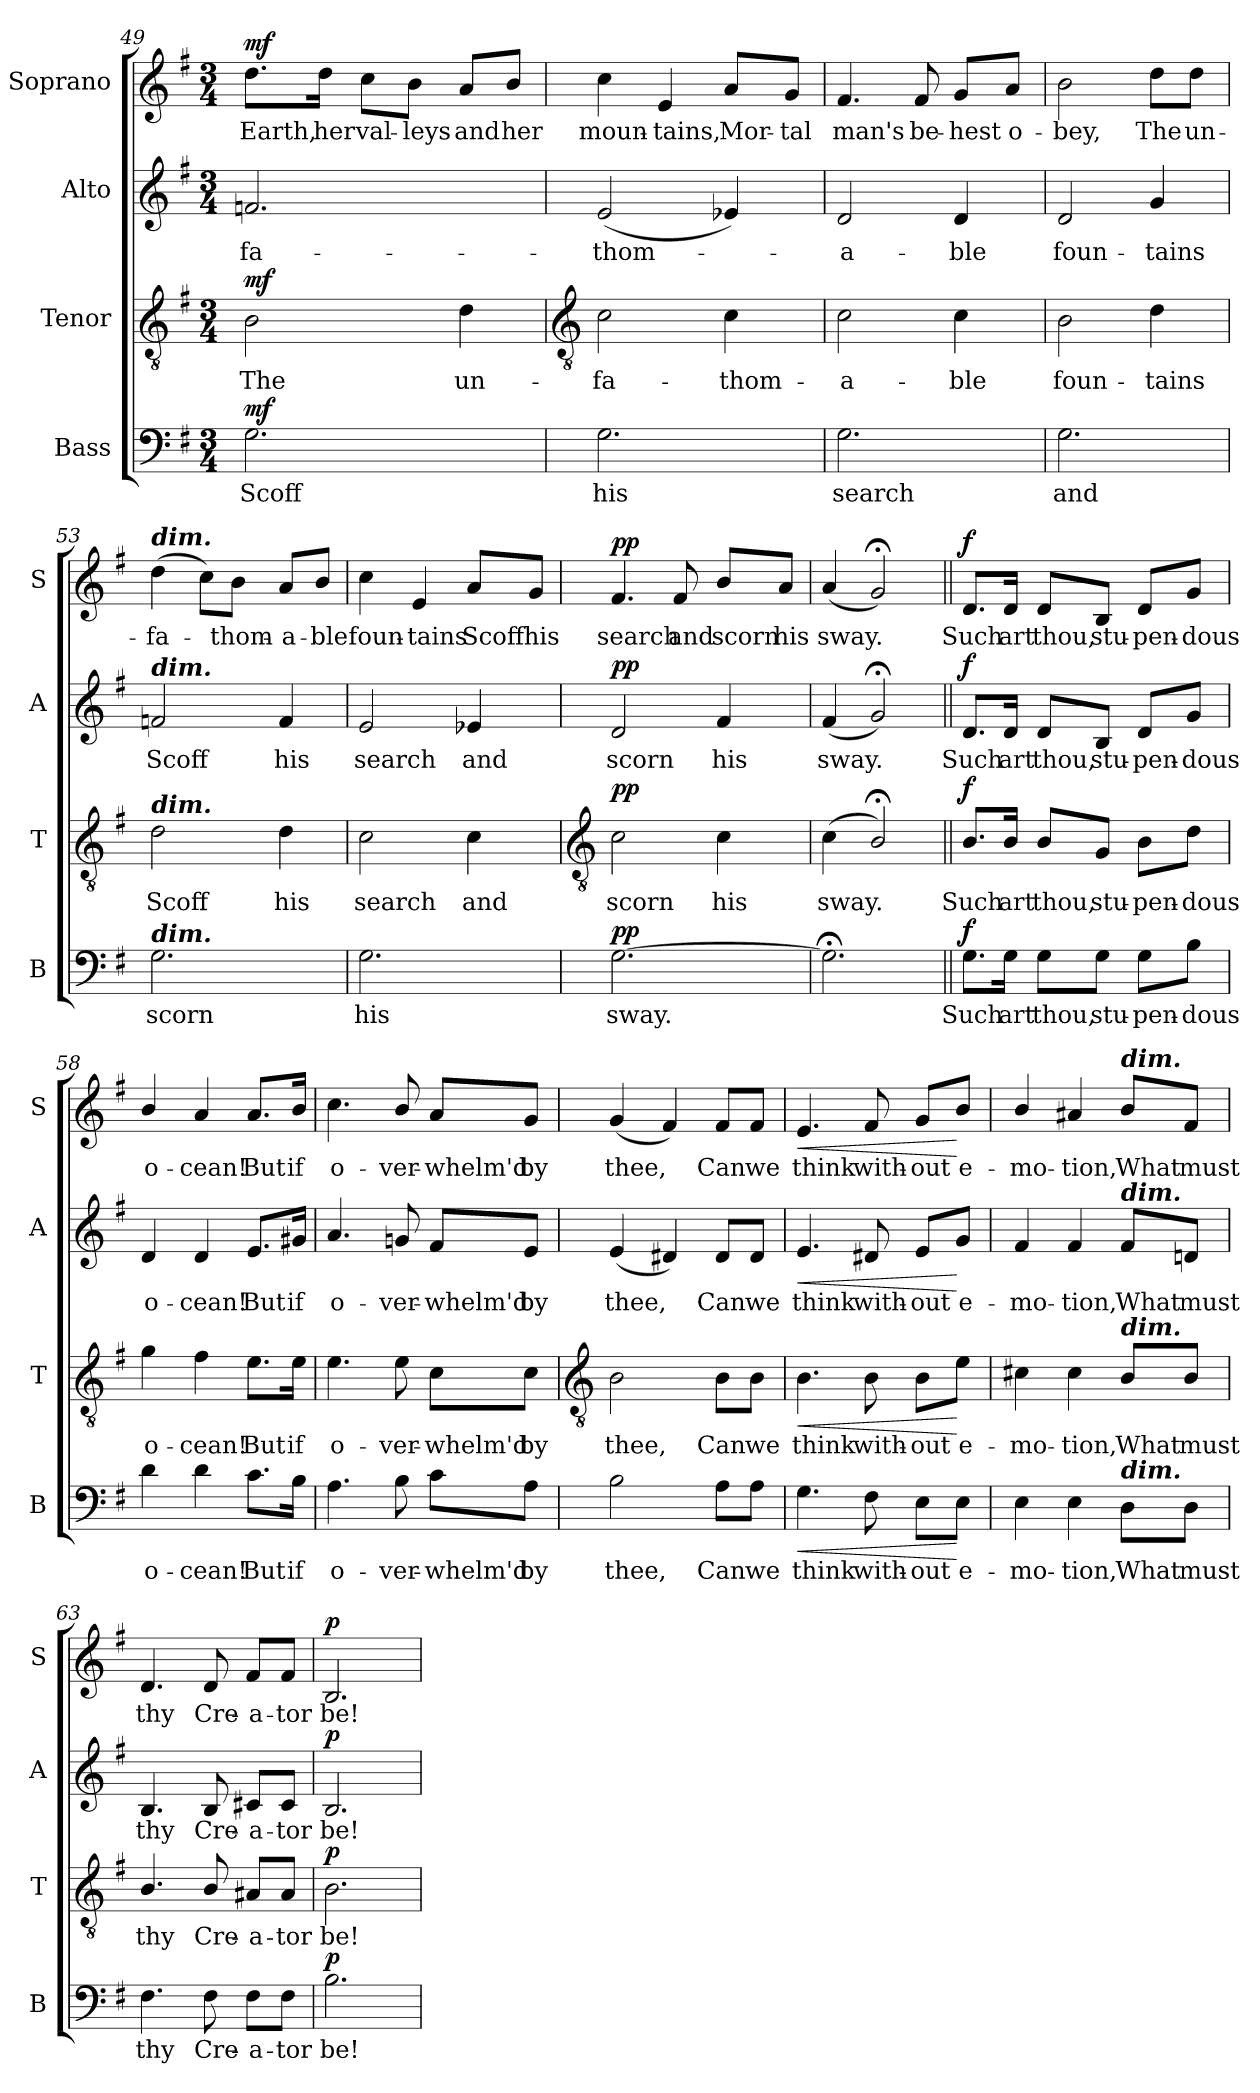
**kern	**text	**dynam	**kern	**text	**dynam	**kern	**text	**dynam	**kern	**text	**dynam
*part4	*part4	*part4	*part3	*part3	*part3	*part2	*part2	*part2	*part1	*part1	*part1
*staff4	*staff4	*staff4	*staff3	*staff3	*staff3	*staff2	*staff2	*staff2	*staff1	*staff1	*staff1
*I"Bass	*	*	*I"Tenor	*	*	*I"Alto	*	*	*I"Soprano	*	*
*I'B	*	*	*I'T	*	*	*I'A	*	*	*I'S	*	*
*clefF4	*	*	*clefGv2	*	*	*clefG2	*	*	*clefG2	*	*
*k[f#]	*	*	*k[f#]	*	*	*k[f#]	*	*	*k[f#]	*	*
*G:	*	*	*G:	*	*	*G:	*	*	*G:	*	*
*M3/4	*	*	*M3/4	*	*	*M3/4	*	*	*M3/4	*	*
=49	=49	=49	=49	=49	=49	=49	=49	=49	=49	=49	=49
!	!LO:LY:b	!LO:DY:b	!	!LO:LY:b	!LO:DY:b	!	!LO:LY:b	!	!	!LO:LY:b	!LO:DY:b
2.G	Scoff	mf	2B	The	mf	2.fn	-fa-	.	8.dd\L	Earth,	mf
!	!	!	!	!	!	!	!	!	!	!LO:LY:b	!
.	.	.	.	.	.	.	.	.	16dd\Jk	her	.
!	!	!	!	!	!	!	!	!	!	!LO:LY:b	!
.	.	.	.	.	.	.	.	.	8cc\L	val-	.
!	!	!	!	!	!	!	!	!	!	!LO:LY:b	!
.	.	.	.	.	.	.	.	.	8b\J	-leys	.
!	!	!	!	!LO:LY:b	!	!	!	!	!	!LO:LY:b	!
.	.	.	4d	un-	.	.	.	.	8a/L	and	.
!	!	!	!	!	!	!	!	!	!	!LO:LY:b	!
.	.	.	.	.	.	.	.	.	8b/J	her	.
!!LO:LB:g=z
=50	=50	=50	=50	=50	=50	=50	=50	=50	=50	=50	=50
*	*	*	*clefGv2	*	*	*	*	*	*	*	*
!	!LO:LY:b	!	!	!LO:LY:b	!	!	!LO:LY:b	!	!	!LO:LY:b	!
2.G	his	.	2c	-fa-	.	(<2e	-thom-	.	4cc	moun-	.
!	!	!	!	!	!	!	!	!	!	!LO:LY:b	!
.	.	.	.	.	.	.	.	.	4e	-tains,	.
!	!	!	!	!LO:LY:b	!	!	!	!	!	!LO:LY:b	!
.	.	.	4c	-thom-	.	4e-X)	.	.	8a/L	Mor-	.
!	!	!	!	!	!	!	!	!	!	!LO:LY:b	!
.	.	.	.	.	.	.	.	.	8g/J	-tal	.
=51	=51	=51	=51	=51	=51	=51	=51	=51	=51	=51	=51
!	!LO:LY:b	!	!	!LO:LY:b	!	!	!LO:LY:b	!	!	!LO:LY:b	!
2.G	search	.	2c	-a-	.	2d	a-	.	4.f#	man's	.
!	!	!	!	!	!	!	!	!	!	!LO:LY:b	!
.	.	.	.	.	.	.	.	.	8f#	be-	.
!	!	!	!	!LO:LY:b	!	!	!LO:LY:b	!	!	!LO:LY:b	!
.	.	.	4c	-ble	.	4d	-ble	.	8g/L	-hest	.
!	!	!	!	!	!	!	!	!	!	!LO:LY:b	!
.	.	.	.	.	.	.	.	.	8a/J	o-	.
=52	=52	=52	=52	=52	=52	=52	=52	=52	=52	=52	=52
!	!LO:LY:b	!	!	!LO:LY:b	!	!	!LO:LY:b	!	!	!LO:LY:b	!
2.G	and	.	2B	foun-	.	2d	foun-	.	2b	-bey,	.
!	!	!	!	!LO:LY:b	!	!	!LO:LY:b	!	!	!LO:LY:b	!
.	.	.	4d	-tains	.	4g	-tains	.	8dd\L	The	.
!	!	!	!	!	!	!	!	!	!	!LO:LY:b	!
.	.	.	.	.	.	.	.	.	8dd\J	un-	.
=53	=53	=53	=53	=53	=53	=53	=53	=53	=53	=53	=53
!	!	!	!	!	!	!	!	!	!LO:TX:a:Bi:t=dim.	!	!
!	!	!	!	!	!	!LO:TX:a:Bi:t=dim.	!	!	!	!	!
!	!	!	!LO:TX:a:Bi:t=dim.	!	!	!	!	!	!	!	!
!LO:TX:a:Bi:t=dim.	!	!	!	!	!	!	!	!	!	!	!
!	!LO:LY:b	!	!	!LO:LY:b	!	!	!LO:LY:b	!	!	!LO:LY:b	!
2.G	scorn	.	2d	Scoff	.	2fn	Scoff	.	(>4dd	-fa-	.
.	.	.	.	.	.	.	.	.	8cc\L)	.	.
!	!	!	!	!	!	!	!	!	!	!LO:LY:b	!
.	.	.	.	.	.	.	.	.	8b\J	thom-	.
!	!	!	!	!LO:LY:b	!	!	!LO:LY:b	!	!	!LO:LY:b	!
.	.	.	4d	his	.	4f	his	.	8a/L	-a-	.
!	!	!	!	!	!	!	!	!	!	!LO:LY:b	!
.	.	.	.	.	.	.	.	.	8b/J	-ble	.
=54	=54	=54	=54	=54	=54	=54	=54	=54	=54	=54	=54
!	!LO:LY:b	!	!	!LO:LY:b	!	!	!LO:LY:b	!	!	!LO:LY:b	!
2.G	his	.	2c	search	.	2e	search	.	4cc	foun-	.
!	!	!	!	!	!	!	!	!	!	!LO:LY:b	!
.	.	.	.	.	.	.	.	.	4e	-tains	.
!	!	!	!	!LO:LY:b	!	!	!LO:LY:b	!	!	!LO:LY:b	!
.	.	.	4c	and	.	4e-X	and	.	8a/L	Scoff	.
!	!	!	!	!	!	!	!	!	!	!LO:LY:b	!
.	.	.	.	.	.	.	.	.	8g/J	his	.
!!LO:LB:g=z
=55	=55	=55	=55	=55	=55	=55	=55	=55	=55	=55	=55
*	*	*	*clefGv2	*	*	*	*	*	*	*	*
!	!LO:LY:b	!LO:DY:b	!	!LO:LY:b	!LO:DY:b	!	!LO:LY:b	!LO:DY:b	!	!LO:LY:b	!LO:DY:b
[2.G	sway.	pp	2c	scorn	pp	2d	scorn	pp	4.f#	search	pp
!	!	!	!	!	!	!	!	!	!	!LO:LY:b	!
.	.	.	.	.	.	.	.	.	8f#	and	.
!	!	!	!	!LO:LY:b	!	!	!LO:LY:b	!	!	!LO:LY:b	!
.	.	.	4c	his	.	4f#	his	.	8b/L	scorn	.
!	!	!	!	!	!	!	!	!	!	!LO:LY:b	!
.	.	.	.	.	.	.	.	.	8a/J	his	.
=56	=56	=56	=56	=56	=56	=56	=56	=56	=56	=56	=56
!	!	!	!	!LO:LY:b	!	!	!LO:LY:b	!	!	!LO:LY:b	!
2.G;<]	.	.	(<4c	sway.	.	(<4f#	sway.	.	(<4a	sway.	.
.	.	.	2B;</)	.	.	2g;<)	.	.	2g;<)	.	.
=57||	=57||	=57||	=57||	=57||	=57||	=57||	=57||	=57||	=57||	=57||	=57||
!	!LO:LY:b	!LO:DY:b	!	!LO:LY:b	!LO:DY:b	!	!LO:LY:b	!LO:DY:b	!	!LO:LY:b	!LO:DY:b
8.G\L	Such	f	8.B/L	Such	f	8.d/L	Such	f	8.d/L	Such	f
!	!LO:LY:b	!	!	!LO:LY:b	!	!	!LO:LY:b	!	!	!LO:LY:b	!
16G\Jk	art	.	16B/Jk	art	.	16d/Jk	art	.	16d/Jk	art	.
!	!LO:LY:b	!	!	!LO:LY:b	!	!	!LO:LY:b	!	!	!LO:LY:b	!
8G\L	thou,	.	8B/L	thou,	.	8d/L	thou,	.	8d/L	thou,	.
!	!LO:LY:b	!	!	!LO:LY:b	!	!	!LO:LY:b	!	!	!LO:LY:b	!
8G\J	stu-	.	8G/J	stu-	.	8B/J	stu-	.	8B/J	stu-	.
!	!LO:LY:b	!	!	!LO:LY:b	!	!	!LO:LY:b	!	!	!LO:LY:b	!
8G\L	-pen-	.	8B\L	-pen-	.	8d/L	-pen-	.	8d/L	-pen-	.
!	!LO:LY:b	!	!	!LO:LY:b	!	!	!LO:LY:b	!	!	!LO:LY:b	!
8B\J	-dous	.	8d\J	-dous	.	8g/J	-dous	.	8g/J	-dous	.
=58	=58	=58	=58	=58	=58	=58	=58	=58	=58	=58	=58
!	!LO:LY:b	!	!	!LO:LY:b	!	!	!LO:LY:b	!	!	!LO:LY:b	!
4d	o-	.	4g	o-	.	4d	o-	.	4b/	o-	.
!	!LO:LY:b	!	!	!LO:LY:b	!	!	!LO:LY:b	!	!	!LO:LY:b	!
4d	-cean!	.	4f#	-cean!	.	4d	-cean!	.	4a	-cean!	.
!	!LO:LY:b	!	!	!LO:LY:b	!	!	!LO:LY:b	!	!	!LO:LY:b	!
8.c\L	But	.	8.e\L	But	.	8.e/L	But	.	8.a/L	But	.
!	!LO:LY:b	!	!	!LO:LY:b	!	!	!LO:LY:b	!	!	!LO:LY:b	!
16B\Jk	if	.	16e\Jk	if	.	16g#X/Jk	if	.	16b/Jk	if	.
=59	=59	=59	=59	=59	=59	=59	=59	=59	=59	=59	=59
!	!LO:LY:b	!	!	!LO:LY:b	!	!	!LO:LY:b	!	!	!LO:LY:b	!
4.A	o-	.	4.e	o-	.	4.a	o-	.	4.cc	o-	.
!	!LO:LY:b	!	!	!LO:LY:b	!	!	!LO:LY:b	!	!	!LO:LY:b	!
8B	-ver-	.	8e	-ver-	.	8gn	-ver-	.	8b/	-ver-	.
!	!LO:LY:b	!	!	!LO:LY:b	!	!	!LO:LY:b	!	!	!LO:LY:b	!
8c\L	-whelm'd	.	8c\L	-whelm'd	.	8f#/L	-whelm'd	.	8a/L	-whelm'd	.
!	!LO:LY:b	!	!	!LO:LY:b	!	!	!LO:LY:b	!	!	!LO:LY:b	!
8A\J	by	.	8c\J	by	.	8e/J	by	.	8g/J	by	.
!!LO:LB:g=z
=60	=60	=60	=60	=60	=60	=60	=60	=60	=60	=60	=60
*	*	*	*clefGv2	*	*	*	*	*	*	*	*
!	!LO:LY:b	!	!	!LO:LY:b	!	!	!LO:LY:b	!	!	!LO:LY:b	!
2B	thee,	.	2B	thee,	.	(<4e	thee,	.	(<4g	thee,	.
.	.	.	.	.	.	4d#X)	.	.	4f#)	.	.
!	!LO:LY:b	!	!	!LO:LY:b	!	!	!LO:LY:b	!	!	!LO:LY:b	!
8A\L	Can	.	8B\L	Can	.	8d#/L	Can	.	8f#/L	Can	.
!	!LO:LY:b	!	!	!LO:LY:b	!	!	!LO:LY:b	!	!	!LO:LY:b	!
8A\J	we	.	8B\J	we	.	8d#/J	we	.	8f#/J	we	.
=61	=61	=61	=61	=61	=61	=61	=61	=61	=61	=61	=61
!	!LO:LY:b	!LO:HP:b	!	!LO:LY:b	!LO:HP:b	!	!LO:LY:b	!LO:HP:b	!	!LO:LY:b	!LO:HP:b
4.G	think	<	4.B	think	<	4.e	think	<	4.e	think	<
!	!LO:LY:b	!	!	!LO:LY:b	!	!	!LO:LY:b	!	!	!LO:LY:b	!
8F#	with-	.	8B	with-	.	8d#X	with-	.	8f#	with-	.
!	!LO:LY:b	!	!	!LO:LY:b	!	!	!LO:LY:b	!	!	!LO:LY:b	!
8E\L	-out	.	8B\L	-out	.	8e/L	-out	.	8g/L	-out	.
!	!LO:LY:b	!	!	!LO:LY:b	!	!	!LO:LY:b	!	!	!LO:LY:b	!
8E\J	e-	[	8e\J	e-	[	8g/J	e-	[	8b/J	e-	[
=62	=62	=62	=62	=62	=62	=62	=62	=62	=62	=62	=62
!	!LO:LY:b	!	!	!LO:LY:b	!	!	!LO:LY:b	!	!	!LO:LY:b	!
4E	-mo-	.	4c#X	-mo-	.	4f#	-mo-	.	4b/	-mo-	.
!	!LO:LY:b	!	!	!LO:LY:b	!	!	!LO:LY:b	!	!	!LO:LY:b	!
4E	-tion,	.	4c#	-tion,	.	4f#	-tion,	.	4a#X	-tion,	.
!	!	!	!	!	!	!	!	!	!LO:TX:a:Bi:t=dim.	!	!
!	!	!	!	!	!	!LO:TX:a:Bi:t=dim.	!	!	!	!	!
!	!	!	!LO:TX:a:Bi:t=dim.	!	!	!	!	!	!	!	!
!LO:TX:a:Bi:t=dim.	!	!	!	!	!	!	!	!	!	!	!
!	!LO:LY:b	!	!	!LO:LY:b	!	!	!LO:LY:b	!	!	!LO:LY:b	!
8D\L	What	.	8B/L	What	.	8f#/L	What	.	8b/L	What	.
!	!LO:LY:b	!	!	!LO:LY:b	!	!	!LO:LY:b	!	!	!LO:LY:b	!
8D\J	must	.	8B/J	must	.	8dn/J	must	.	8f#/J	must	.
=63	=63	=63	=63	=63	=63	=63	=63	=63	=63	=63	=63
!	!LO:LY:b	!	!	!LO:LY:b	!	!	!LO:LY:b	!	!	!LO:LY:b	!
4.F#	thy	.	4.B/	thy	.	4.B	thy	.	4.d	thy	.
!	!LO:LY:b	!	!	!LO:LY:b	!	!	!LO:LY:b	!	!	!LO:LY:b	!
8F#	Cre-	.	8B/	Cre-	.	8B	Cre-	.	8d	Cre-	.
!	!LO:LY:b	!	!	!LO:LY:b	!	!	!LO:LY:b	!	!	!LO:LY:b	!
8F#\L	-a-	.	8A#X/L	-a-	.	8c#X/L	-a-	.	8f#/L	-a-	.
!	!LO:LY:b	!	!	!LO:LY:b	!	!	!LO:LY:b	!	!	!LO:LY:b	!
8F#\J	-tor	.	8A#/J	-tor	.	8c#/J	-tor	.	8f#/J	-tor	.
=64	=64	=64	=64	=64	=64	=64	=64	=64	=64	=64	=64
!	!LO:LY:b	!LO:DY:b	!	!LO:LY:b	!LO:DY:b	!	!LO:LY:b	!LO:DY:b	!	!LO:LY:b	!LO:DY:b
2.B	be!	p	2.B	be!	p	2.B	be!	p	2.B	be!	p
=	=	=	=	=	=	=	=	=	=	=	=
*-	*-	*-	*-	*-	*-	*-	*-	*-	*-	*-	*-
